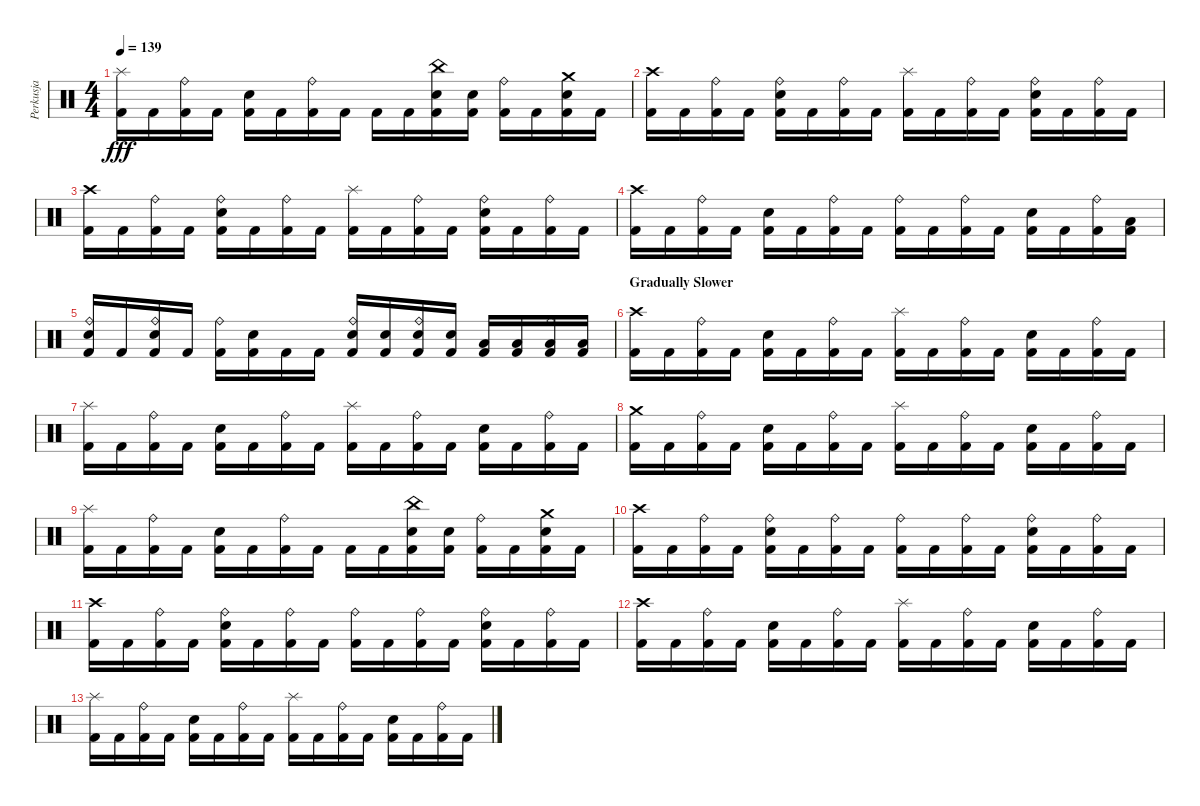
\track ("Perkusja" "Perkusja") {instrument percussion}
\staff {score}
\articulation defaults
\ts (4 4)
\tempo 139
\clef neutral
\ks c
("Splash (hit)" "Kick (hit) 2").16{dy fff volume 16} "Kick (hit) 2".16 ("Ride (bell)" "Kick (hit) 2").16 "Kick (hit) 2".16 ("Snare (hit) 2" "Kick (hit) 2").16 "Kick (hit) 2".16 ("Ride (bell)" "Kick (hit) 2").16 "Kick (hit) 2".16 "Kick (hit) 2".16 "Kick (hit) 2".16 ("China (hit)" "Snare (hit) 2" "Kick (hit) 2").16 ("Snare (hit) 2" "Kick (hit) 2").16 ("Ride (bell)" "Kick (hit) 2").16 "Kick (hit) 2".16 ("Crash medium (hit)" "Snare (hit) 2" "Kick (hit) 2").16 "Kick (hit) 2".16 |
("Crash high (hit)" "Kick (hit) 2").16{volume 16} "Kick (hit) 2".16 ("Ride (bell)" "Kick (hit) 2").16 "Kick (hit) 2".16 ("Ride (bell)" "Snare (hit) 2" "Kick (hit) 2").16 "Kick (hit) 2".16 ("Ride (bell)" "Kick (hit) 2").16 "Kick (hit) 2".16 ("Splash (hit)" "Kick (hit) 2").16 "Kick (hit) 2".16 ("Ride (bell)" "Kick (hit) 2").16 "Kick (hit) 2".16 ("Ride (bell)" "Snare (hit) 2" "Kick (hit) 2").16 "Kick (hit) 2".16 ("Ride (bell)" "Kick (hit) 2").16 "Kick (hit) 2".16 |
("Crash high (hit)" "Kick (hit) 2").16{volume 16} "Kick (hit) 2".16 ("Ride (bell)" "Kick (hit) 2").16 "Kick (hit) 2".16 ("Ride (bell)" "Snare (hit) 2" "Kick (hit) 2").16 "Kick (hit) 2".16 ("Ride (bell)" "Kick (hit) 2").16 "Kick (hit) 2".16 ("Splash (hit)" "Kick (hit) 2").16 "Kick (hit) 2".16 ("Ride (bell)" "Kick (hit) 2").16 "Kick (hit) 2".16 ("Ride (bell)" "Snare (hit) 2" "Kick (hit) 2").16 "Kick (hit) 2".16 ("Ride (bell)" "Kick (hit) 2").16 "Kick (hit) 2".16 |
("Crash high (hit)" "Kick (hit) 2").16{volume 16} "Kick (hit) 2".16 ("Ride (bell)" "Kick (hit) 2").16 "Kick (hit) 2".16 ("Snare (hit) 2" "Kick (hit) 2").16 "Kick (hit) 2".16 ("Ride (bell)" "Kick (hit) 2").16 "Kick (hit) 2".16 ("Ride (bell)" "Kick (hit) 2").16 "Kick (hit) 2".16 ("Ride (bell)" "Kick (hit) 2").16 "Kick (hit) 2".16 ("Snare (hit) 2" "Kick (hit) 2").16 "Kick (hit) 2".16 ("Ride (bell)" "Kick (hit) 2").16 ("Low Floor Tom (hit)" "Kick (hit) 2").16 |
("Ride (bell)" "Snare (hit) 2" "Kick (hit) 2").16{volume 16} "Kick (hit) 2".16 ("Ride (bell)" "Snare (hit) 2" "Kick (hit) 2").16 "Kick (hit) 2".16 ("Ride (bell)" "Kick (hit) 2").16 ("Snare (hit) 2" "Kick (hit) 2").16 "Kick (hit) 2".16 "Kick (hit) 2".16 ("Ride (bell)" "Snare (hit) 2" "Kick (hit) 2").16 ("Snare (hit) 2" "Kick (hit) 2").16 ("Ride (bell)" "Snare (hit) 2" "Kick (hit) 2").16 ("Snare (hit) 2" "Kick (hit) 2").16 ("Low Floor Tom (hit)" "Kick (hit) 2").16 ("Low Floor Tom (hit)" "Kick (hit) 2").16 ("Ride (bell)" "Low Floor Tom (hit)" "Kick (hit) 2").16 ("Low Floor Tom (hit)" "Kick (hit) 2").16 |
\section ("" "Gradually Slower")
("Crash high (hit)" "Kick (hit) 2").16{volume 11} "Kick (hit) 2".16 ("Ride (bell)" "Kick (hit) 2").16 "Kick (hit) 2".16 ("Snare (hit) 2" "Kick (hit) 2").16 "Kick (hit) 2".16 ("Ride (bell)" "Kick (hit) 2").16 "Kick (hit) 2".16 ("Splash (hit)" "Kick (hit) 2").16 "Kick (hit) 2".16 ("Ride (bell)" "Kick (hit) 2").16 "Kick (hit) 2".16 ("Snare (hit) 2" "Kick (hit) 2").16 "Kick (hit) 2".16 ("Ride (bell)" "Kick (hit) 2").16 "Kick (hit) 2".16 |
("Splash (hit)" "Kick (hit) 2").16 "Kick (hit) 2".16 ("Ride (bell)" "Kick (hit) 2").16 "Kick (hit) 2".16 ("Snare (hit) 2" "Kick (hit) 2").16 "Kick (hit) 2".16 ("Ride (bell)" "Kick (hit) 2").16 "Kick (hit) 2".16 ("Splash (hit)" "Kick (hit) 2").16 "Kick (hit) 2".16 ("Ride (bell)" "Kick (hit) 2").16 "Kick (hit) 2".16 ("Snare (hit) 2" "Kick (hit) 2").16 "Kick (hit) 2".16 ("Ride (bell)" "Kick (hit) 2").16 "Kick (hit) 2".16 |
("Crash medium (hit)" "Kick (hit) 2").16{volume 8} "Kick (hit) 2".16 ("Ride (bell)" "Kick (hit) 2").16 "Kick (hit) 2".16 ("Snare (hit) 2" "Kick (hit) 2").16 "Kick (hit) 2".16 ("Ride (bell)" "Kick (hit) 2").16 "Kick (hit) 2".16 ("Splash (hit)" "Kick (hit) 2").16 "Kick (hit) 2".16 ("Ride (bell)" "Kick (hit) 2").16 "Kick (hit) 2".16 ("Snare (hit) 2" "Kick (hit) 2").16 "Kick (hit) 2".16 ("Ride (bell)" "Kick (hit) 2").16 "Kick (hit) 2".16 |
("Splash (hit)" "Kick (hit) 2").16 "Kick (hit) 2".16 ("Ride (bell)" "Kick (hit) 2").16 "Kick (hit) 2".16 ("Snare (hit) 2" "Kick (hit) 2").16 "Kick (hit) 2".16 ("Ride (bell)" "Kick (hit) 2").16 "Kick (hit) 2".16 "Kick (hit) 2".16 "Kick (hit) 2".16 ("China (hit)" "Snare (hit) 2" "Kick (hit) 2").16 ("Snare (hit) 2" "Kick (hit) 2").16 ("Ride (bell)" "Kick (hit) 2").16 "Kick (hit) 2".16 ("Crash medium (hit)" "Snare (hit) 2" "Kick (hit) 2").16 "Kick (hit) 2".16 |
("Crash high (hit)" "Kick (hit) 2").16{volume 5} "Kick (hit) 2".16 ("Ride (bell)" "Kick (hit) 2").16 "Kick (hit) 2".16 ("Ride (bell)" "Snare (hit) 2" "Kick (hit) 2").16 "Kick (hit) 2".16 ("Ride (bell)" "Kick (hit) 2").16 "Kick (hit) 2".16 ("Ride (bell)" "Kick (hit) 2").16 "Kick (hit) 2".16 ("Ride (bell)" "Kick (hit) 2").16 "Kick (hit) 2".16 ("Ride (bell)" "Snare (hit) 2" "Kick (hit) 2").16 "Kick (hit) 2".16 ("Ride (bell)" "Kick (hit) 2").16 "Kick (hit) 2".16 |
("Crash high (hit)" "Kick (hit) 2").16 "Kick (hit) 2".16 ("Ride (bell)" "Kick (hit) 2").16 "Kick (hit) 2".16 ("Ride (bell)" "Snare (hit) 2" "Kick (hit) 2").16 "Kick (hit) 2".16 ("Ride (bell)" "Kick (hit) 2").16 "Kick (hit) 2".16 ("Ride (bell)" "Kick (hit) 2").16 "Kick (hit) 2".16 ("Ride (bell)" "Kick (hit) 2").16 "Kick (hit) 2".16 ("Ride (bell)" "Snare (hit) 2" "Kick (hit) 2").16 "Kick (hit) 2".16 ("Ride (bell)" "Kick (hit) 2").16 "Kick (hit) 2".16 |
("Crash high (hit)" "Kick (hit) 2").16{volume 1} "Kick (hit) 2".16 ("Ride (bell)" "Kick (hit) 2").16 "Kick (hit) 2".16 ("Snare (hit) 2" "Kick (hit) 2").16 "Kick (hit) 2".16 ("Ride (bell)" "Kick (hit) 2").16 "Kick (hit) 2".16 ("Splash (hit)" "Kick (hit) 2").16 "Kick (hit) 2".16 ("Ride (bell)" "Kick (hit) 2").16 "Kick (hit) 2".16 ("Snare (hit) 2" "Kick (hit) 2").16 "Kick (hit) 2".16 ("Ride (bell)" "Kick (hit) 2").16 "Kick (hit) 2".16 |
("Splash (hit)" "Kick (hit) 2").16 "Kick (hit) 2".16 ("Ride (bell)" "Kick (hit) 2").16 "Kick (hit) 2".16 ("Snare (hit) 2" "Kick (hit) 2").16 "Kick (hit) 2".16 ("Ride (bell)" "Kick (hit) 2").16 "Kick (hit) 2".16 ("Splash (hit)" "Kick (hit) 2").16 "Kick (hit) 2".16 ("Ride (bell)" "Kick (hit) 2").16 "Kick (hit) 2".16 ("Snare (hit) 2" "Kick (hit) 2").16 "Kick (hit) 2".16 ("Ride (bell)" "Kick (hit) 2").16 "Kick (hit) 2".16
